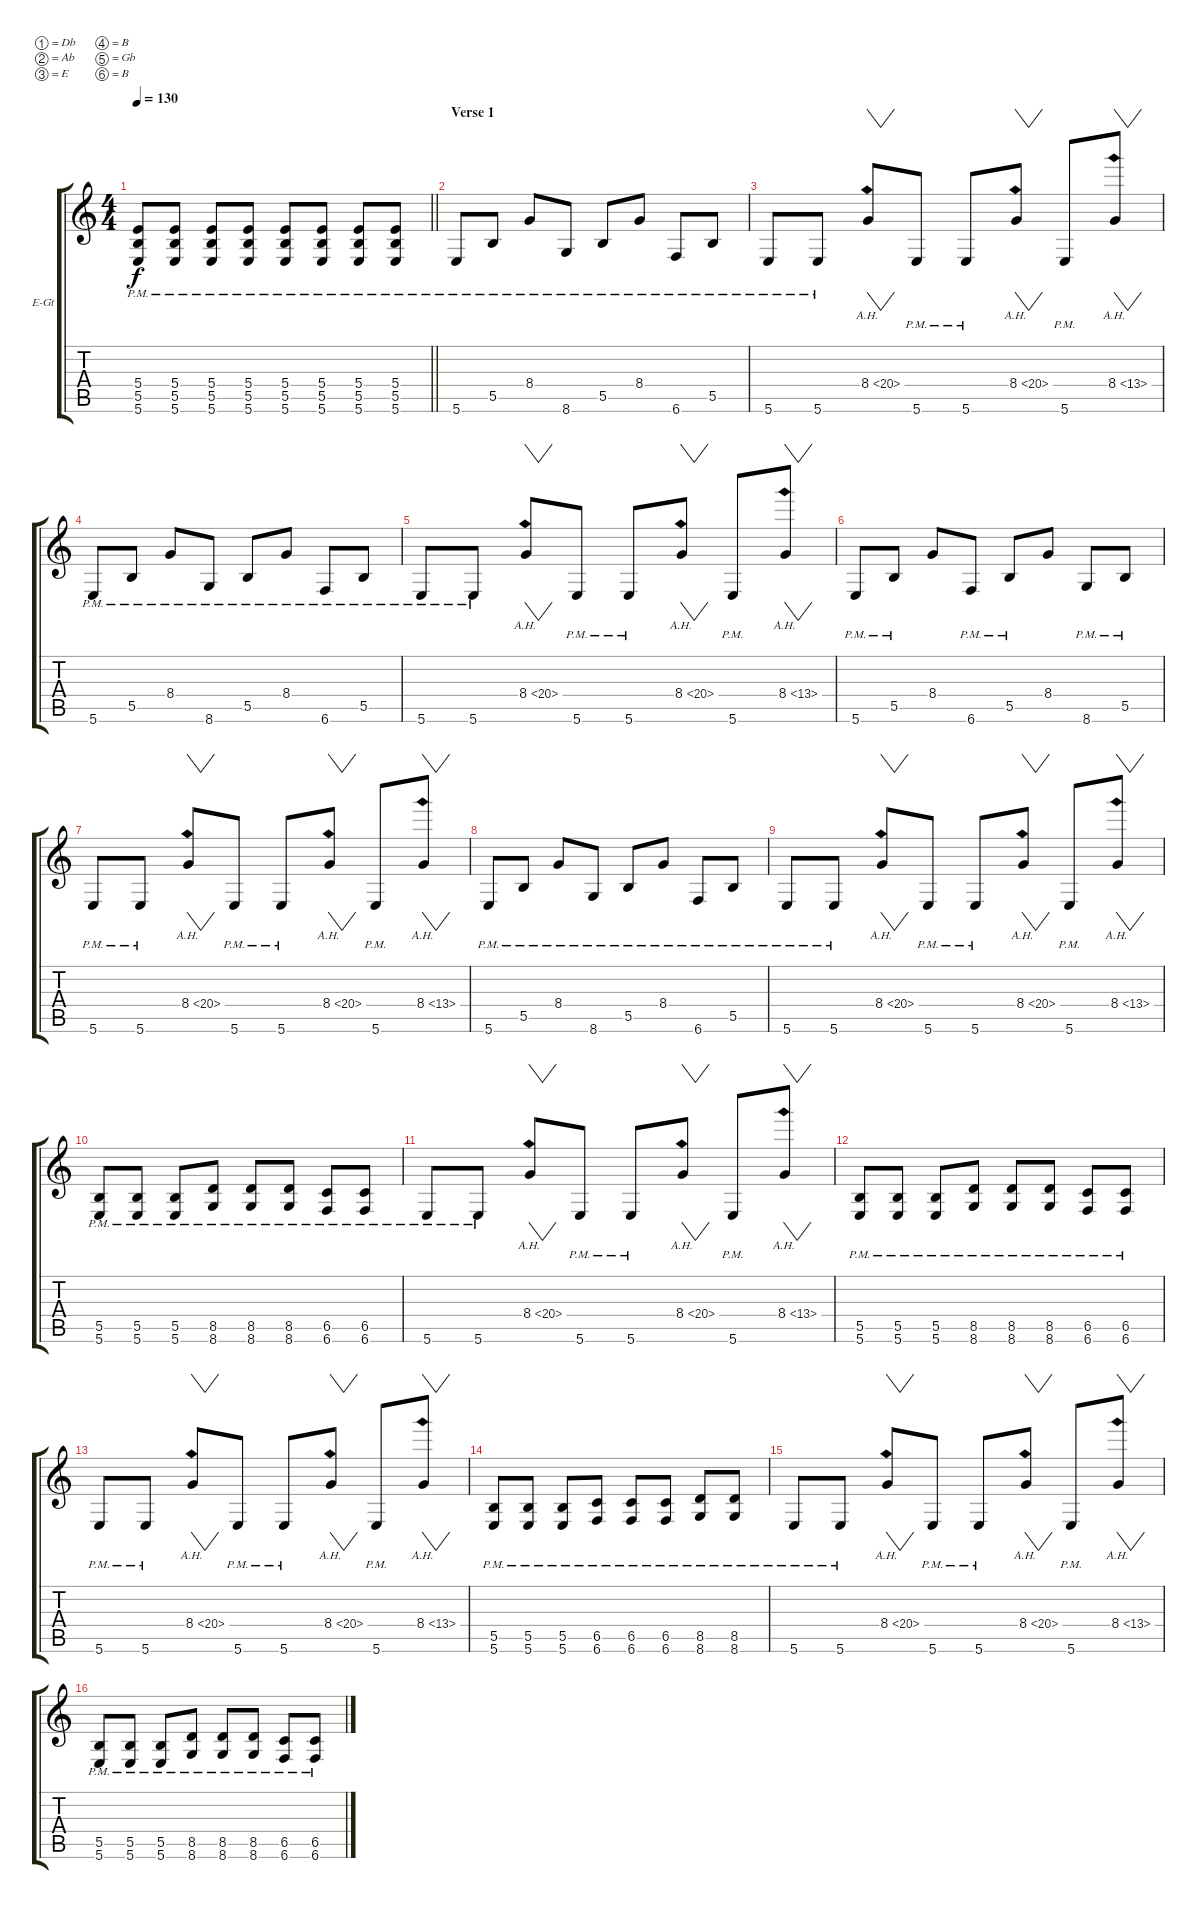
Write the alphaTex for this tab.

\bracketExtendMode groupsimilarinstruments
\firstSystemTrackNameOrientation horizontal
\otherSystemsTrackNameOrientation horizontal
\track ("Mick Thomson" "E-Gt") {instrument overdrivenguitar}
\staff {score tabs}
\tuning (Db4 Ab3 E3 B2 Gb2 B1)
\ts (4 4)
\tempo 130
\clef g2
\barLineRight lightlight
\ks c
(5.4{pm} 5.5{pm} 5.6{pm}).8{dy f} (5.4{pm} 5.5{pm} 5.6{pm}).8 (5.4{pm} 5.5{pm} 5.6{pm}).8 (5.4{pm} 5.5{pm} 5.6{pm}).8 (5.4{pm} 5.5{pm} 5.6{pm}).8 (5.4{pm} 5.5{pm} 5.6{pm}).8 (5.4{pm} 5.5{pm} 5.6{pm}).8 (5.4{pm} 5.5{pm} 5.6{pm}).8 |
\section ("" "Verse 1")
5.6{pm}.8 5.5{pm}.8 8.4{pm}.8 8.6{pm}.8 5.5{pm}.8 8.4{pm}.8 6.6{pm}.8 5.5{pm}.8 |
5.6{pm}.8 5.6{pm}.8 8.4{ah 12}.8{vw} 5.6{pm}.8 5.6{pm}.8 8.4{ah 12}.8{vw} 5.6{pm}.8 8.4{ah 5}.8{vw} |
5.6{pm}.8 5.5{pm}.8 8.4{pm}.8 8.6{pm}.8 5.5{pm}.8 8.4{pm}.8 6.6{pm}.8 5.5{pm}.8 |
5.6{pm}.8 5.6{pm}.8 8.4{ah 12}.8{vw} 5.6{pm}.8 5.6{pm}.8 8.4{ah 12}.8{vw} 5.6{pm}.8 8.4{ah 5}.8{vw} |
5.6{pm}.8 5.5{pm}.8 8.4.8 6.6{pm}.8 5.5{pm}.8 8.4.8 8.6{pm}.8 5.5{pm}.8 |
5.6{pm}.8 5.6{pm}.8 8.4{ah 12}.8{vw} 5.6{pm}.8 5.6{pm}.8 8.4{ah 12}.8{vw} 5.6{pm}.8 8.4{ah 5}.8{vw} |
5.6{pm}.8 5.5{pm}.8 8.4{pm}.8 8.6{pm}.8 5.5{pm}.8 8.4{pm}.8 6.6{pm}.8 5.5{pm}.8 |
5.6{pm}.8 5.6{pm}.8 8.4{ah 12}.8{vw} 5.6{pm}.8 5.6{pm}.8 8.4{ah 12}.8{vw} 5.6{pm}.8 8.4{ah 5}.8{vw} |
(5.6{pm} 5.5{pm}).8 (5.6{pm} 5.5{pm}).8 (5.6{pm} 5.5{pm}).8 (8.6{pm} 8.5{pm}).8 (8.6{pm} 8.5{pm}).8 (8.6{pm} 8.5{pm}).8 (6.6{pm} 6.5{pm}).8 (6.6{pm} 6.5{pm}).8 |
5.6{pm}.8 5.6{pm}.8 8.4{ah 12}.8{vw} 5.6{pm}.8 5.6{pm}.8 8.4{ah 12}.8{vw} 5.6{pm}.8 8.4{ah 5}.8{vw} |
(5.6{pm} 5.5{pm}).8 (5.6{pm} 5.5{pm}).8 (5.6{pm} 5.5{pm}).8 (8.6{pm} 8.5{pm}).8 (8.6{pm} 8.5{pm}).8 (8.6{pm} 8.5{pm}).8 (6.6{pm} 6.5{pm}).8 (6.6{pm} 6.5{pm}).8 |
5.6{pm}.8 5.6{pm}.8 8.4{ah 12}.8{vw} 5.6{pm}.8 5.6{pm}.8 8.4{ah 12}.8{vw} 5.6{pm}.8 8.4{ah 5}.8{vw} |
(5.6{pm} 5.5{pm}).8 (5.6{pm} 5.5{pm}).8 (5.6{pm} 5.5{pm}).8 (6.6{pm} 6.5{pm}).8 (6.6{pm} 6.5{pm}).8 (6.6{pm} 6.5{pm}).8 (8.6{pm} 8.5{pm}).8 (8.6{pm} 8.5{pm}).8 |
5.6{pm}.8 5.6{pm}.8 8.4{ah 12}.8{vw} 5.6{pm}.8 5.6{pm}.8 8.4{ah 12}.8{vw} 5.6{pm}.8 8.4{ah 5}.8{vw} |
(5.6{pm} 5.5{pm}).8 (5.6{pm} 5.5{pm}).8 (5.6{pm} 5.5{pm}).8 (8.6{pm} 8.5{pm}).8 (8.6{pm} 8.5{pm}).8 (8.6{pm} 8.5{pm}).8 (6.6{pm} 6.5{pm}).8 (6.6{pm} 6.5{pm}).8
